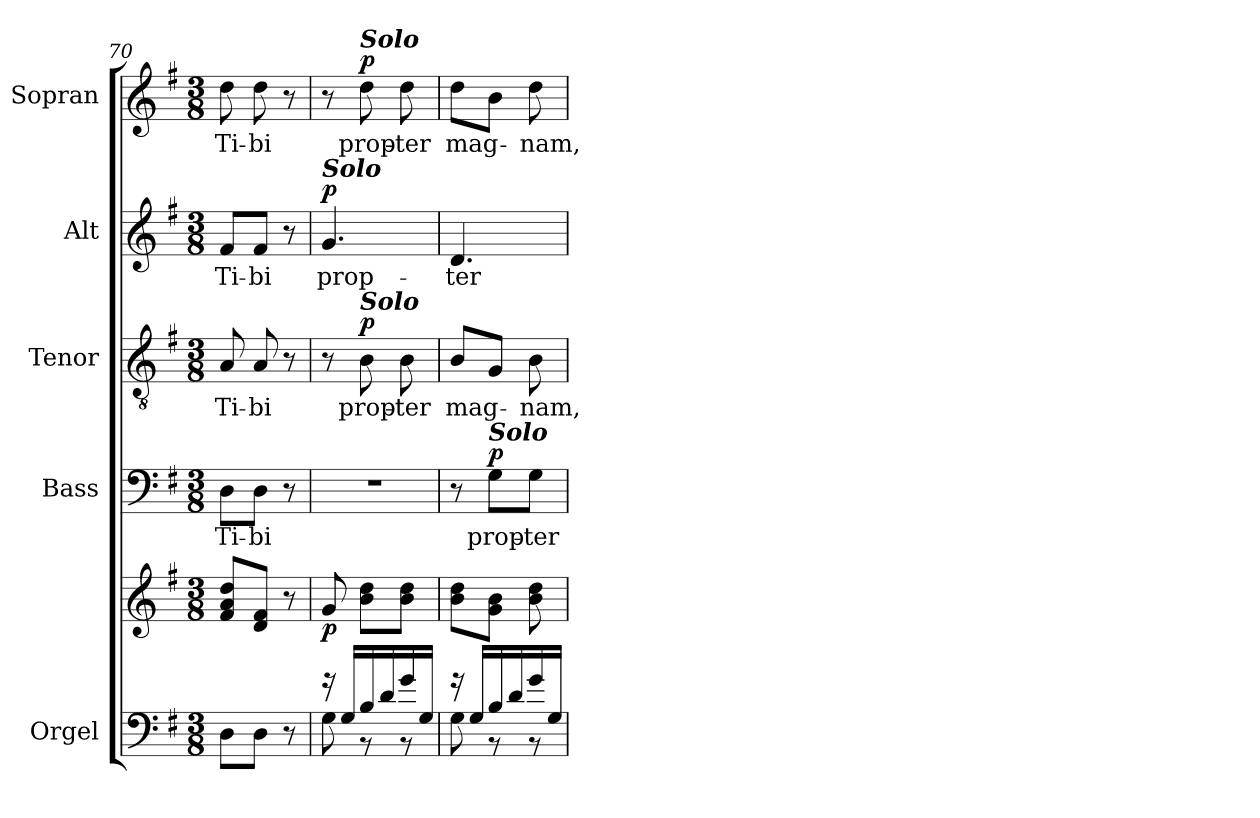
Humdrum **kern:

**kern	**kern	**dynam	**kern	**text	**dynam	**kern	**text	**dynam	**kern	**text	**dynam	**kern	**text	**dynam
*part5	*part5	*part5	*part4	*part4	*part4	*part3	*part3	*part3	*part2	*part2	*part2	*part1	*part1	*part1
*staff6	*staff5	*staff5/6	*staff4	*staff4	*staff4	*staff3	*staff3	*staff3	*staff2	*staff2	*staff2	*staff1	*staff1	*staff1
*I"Orgel	*	*	*I"Bass	*	*	*I"Tenor	*	*	*I"Alt	*	*	*I"Sopran	*	*
*I'Org.	*	*	*I'B.	*	*	*I'T.	*	*	*I'A.	*	*	*I'S.	*	*
*clefF4	*clefG2	*	*clefF4	*	*	*clefGv2	*	*	*clefG2	*	*	*clefG2	*	*
*k[f#]	*k[f#]	*	*k[f#]	*	*	*k[f#]	*	*	*k[f#]	*	*	*k[f#]	*	*
*G:	*G:	*	*G:	*	*	*G:	*	*	*G:	*	*	*G:	*	*
*M3/8	*M3/8	*	*M3/8	*	*	*M3/8	*	*	*M3/8	*	*	*M3/8	*	*
=70	=70	=70	=70	=70	=70	=70	=70	=70	=70	=70	=70	=70	=70	=70
!	!	!	!	!LO:LY:b	!	!	!LO:LY:b	!	!	!LO:LY:b	!	!	!LO:LY:b	!
8D\L	8f#/ 8a/ 8dd/L	.	8D\L	Ti-	.	8A/	Ti-	.	8f#/L	Ti-	.	8dd\	Ti-	.
!	!	!	!	!LO:LY:b	!	!	!LO:LY:b	!	!	!LO:LY:b	!	!	!LO:LY:b	!
8D\J	8d/ 8f#/J	.	8D\J	-bi	.	8A/	-bi	.	8f#/J	-bi	.	8dd\	-bi	.
8r	8r	.	8r	.	.	8r	.	.	8r	.	.	8r	.	.
=71	=71	=71	=71	=71	=71	=71	=71	=71	=71	=71	=71	=71	=71	=71
*^	*	*	*	*	*	*	*	*	*	*	*	*	*	*
!	!	!	!	!	!	!	!	!	!	!LO:TX:a:Bi:t=Solo	!	!	!	!	!
!	!	!	!LO:DY:b	!	!	!	!	!	!	!	!LO:LY:b	!LO:DY:a	!	!	!
16rf	8G\	8g/	p	4.r	.	.	8r	.	.	4.g/	prop-	p	8r	.	.
16G/LL	.	.	.	.	.	.	.	.	.	.	.	.	.	.	.
!	!	!	!	!	!	!	!	!	!	!	!	!	!LO:TX:a:Bi:t=Solo	!	!
!	!	!	!	!	!	!	!LO:TX:a:Bi:t=Solo	!	!	!	!	!	!	!	!
!	!	!	!	!	!	!	!	!LO:LY:b	!LO:DY:a	!	!	!	!	!LO:LY:b	!LO:DY:a
16B/	8r	8b\ 8dd\L	.	.	.	.	8B\	prop-	p	.	.	.	8dd\	prop-	p
16d/	.	.	.	.	.	.	.	.	.	.	.	.	.	.	.
!	!	!	!	!	!	!	!	!LO:LY:b	!	!	!	!	!	!LO:LY:b	!
16g/	8r	8b\ 8dd\J	.	.	.	.	8B\	-ter	.	.	.	.	8dd\	-ter	.
16G/JJ	.	.	.	.	.	.	.	.	.	.	.	.	.	.	.
=72	=72	=72	=72	=72	=72	=72	=72	=72	=72	=72	=72	=72	=72	=72	=72
!	!	!	!	!	!	!	!	!LO:LY:b	!	!	!LO:LY:b	!	!	!LO:LY:b	!
16rf	8G\	8b\ 8dd\L	.	8r	.	.	8B/L	mag-	.	4.d/	-ter	.	8dd\L	mag-	.
16G/LL	.	.	.	.	.	.	.	.	.	.	.	.	.	.	.
!	!	!	!	!LO:TX:a:Bi:t=Solo	!	!	!	!	!	!	!	!	!	!	!
!	!	!	!	!	!LO:LY:b	!LO:DY:a	!	!	!	!	!	!	!	!	!
16B/	8r	8g\ 8b\J	.	8G\L	prop-	p	8G/J	.	.	.	.	.	8b\J	.	.
16d/	.	.	.	.	.	.	.	.	.	.	.	.	.	.	.
!	!	!	!	!	!LO:LY:b	!	!	!LO:LY:b	!	!	!	!	!	!LO:LY:b	!
16g/	8r	8b\ 8dd\	.	8G\J	-ter	.	8B\	-nam,	.	.	.	.	8dd\	-nam,	.
16G/JJ	.	.	.	.	.	.	.	.	.	.	.	.	.	.	.
*v	*v	*	*	*	*	*	*	*	*	*	*	*	*	*	*
=	=	=	=	=	=	=	=	=	=	=	=	=	=	=
*-	*-	*-	*-	*-	*-	*-	*-	*-	*-	*-	*-	*-	*-	*-
